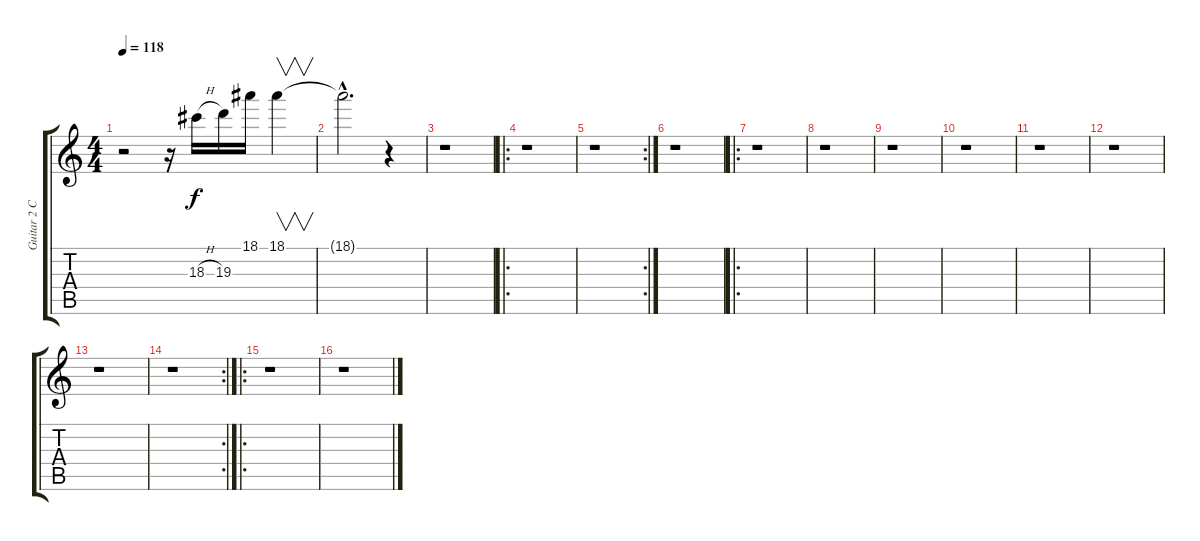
\track ("Guitar 2 Clean" "Guitar 2 C") {instrument electricguitarclean}
\staff {score tabs}
\tuning (E4 B3 G3 D3 A2 E2) {hide}
\ts (4 4)
\tempo 118
\clef g2
\ks c
r.2{dy f} r.16 18.3{h}.16 19.3.16 18.1.16 18.1.4{v} |
18.1{hac t}.2{d} r.4 |
r.1 |
\ro
r.1 |
\rc 2
r.1 |
r.1 |
\ro
r.1 |
r.1 |
r.1 |
r.1 |
r.1 |
r.1 |
r.1 |
\rc 2
r.1 |
\ro
r.1 |
r.1
